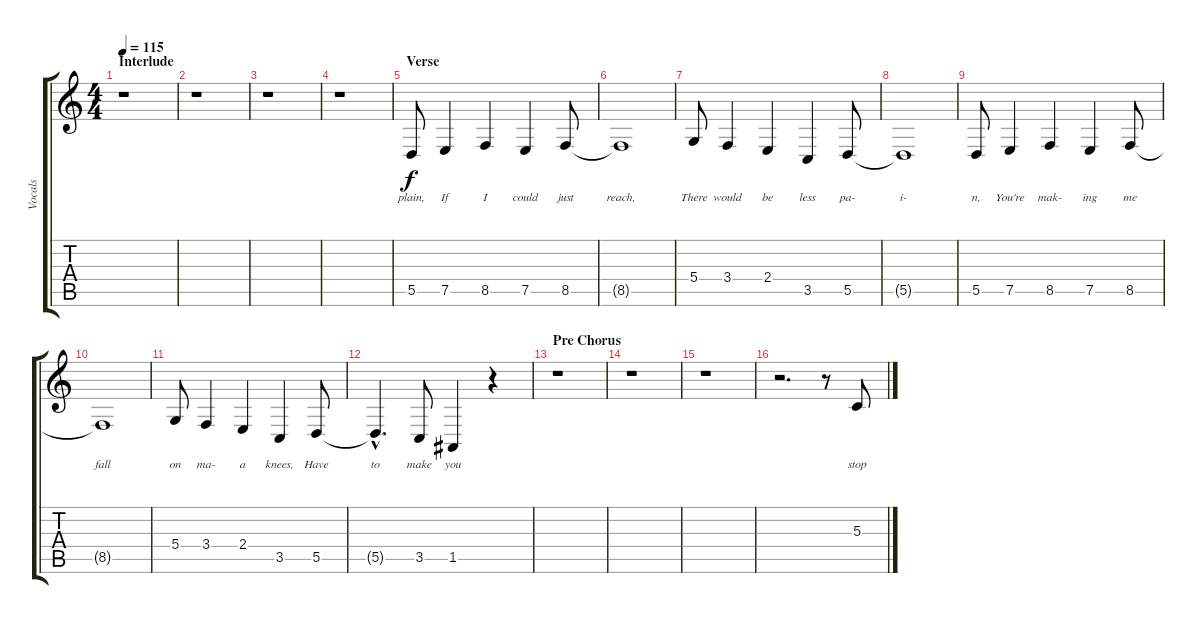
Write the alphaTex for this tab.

\track ("Vocals" "Vocals") {instrument lead8bassandlead}
\staff {score tabs}
\tuning (E4 B3 G3 D3 A2 D2) {hide}
\ts (4 4)
\section ("" "Interlude")
\tempo 115
\clef g2
\ks c
r.1{dy f} |
r.1 |
r.1 |
r.1 |
\section ("" "Verse")
5.5.8{lyrics (0 "plain,") lyrics (1 "") lyrics (2 "") lyrics (3 "") lyrics (4 "")} 7.5.4{lyrics (0 "If") lyrics (1 "") lyrics (2 "") lyrics (3 "") lyrics (4 "")} 8.5.4{lyrics (0 "I") lyrics (1 "") lyrics (2 "") lyrics (3 "") lyrics (4 "")} 7.5.4{lyrics (0 "could") lyrics (1 "") lyrics (2 "") lyrics (3 "") lyrics (4 "")} 8.5.8{lyrics (0 "just") lyrics (1 "") lyrics (2 "") lyrics (3 "") lyrics (4 "")} |
8.5{t}.1{lyrics (0 "reach,") lyrics (1 "") lyrics (2 "") lyrics (3 "") lyrics (4 "")} |
5.4.8{lyrics (0 "There") lyrics (1 "") lyrics (2 "") lyrics (3 "") lyrics (4 "")} 3.4.4{lyrics (0 "would") lyrics (1 "") lyrics (2 "") lyrics (3 "") lyrics (4 "")} 2.4.4{lyrics (0 "be") lyrics (1 "") lyrics (2 "") lyrics (3 "") lyrics (4 "")} 3.5.4{lyrics (0 "less") lyrics (1 "") lyrics (2 "") lyrics (3 "") lyrics (4 "")} 5.5.8{lyrics (0 "pa-") lyrics (1 "") lyrics (2 "") lyrics (3 "") lyrics (4 "")} |
5.5{t}.1{lyrics (0 "i-") lyrics (1 "") lyrics (2 "") lyrics (3 "") lyrics (4 "")} |
5.5.8{lyrics (0 "n,") lyrics (1 "") lyrics (2 "") lyrics (3 "") lyrics (4 "")} 7.5.4{lyrics (0 "You're") lyrics (1 "") lyrics (2 "") lyrics (3 "") lyrics (4 "")} 8.5.4{lyrics (0 "mak-") lyrics (1 "") lyrics (2 "") lyrics (3 "") lyrics (4 "")} 7.5.4{lyrics (0 "ing") lyrics (1 "") lyrics (2 "") lyrics (3 "") lyrics (4 "")} 8.5.8{lyrics (0 "me") lyrics (1 "") lyrics (2 "") lyrics (3 "") lyrics (4 "")} |
8.5{t}.1{lyrics (0 "fall") lyrics (1 "") lyrics (2 "") lyrics (3 "") lyrics (4 "")} |
5.4.8{lyrics (0 "on") lyrics (1 "") lyrics (2 "") lyrics (3 "") lyrics (4 "")} 3.4.4{lyrics (0 "ma-") lyrics (1 "") lyrics (2 "") lyrics (3 "") lyrics (4 "")} 2.4.4{lyrics (0 "a") lyrics (1 "") lyrics (2 "") lyrics (3 "") lyrics (4 "")} 3.5.4{lyrics (0 "knees,") lyrics (1 "") lyrics (2 "") lyrics (3 "") lyrics (4 "")} 5.5.8{lyrics (0 "Have") lyrics (1 "") lyrics (2 "") lyrics (3 "") lyrics (4 "")} |
5.5{hac t}.4{d lyrics (0 "to") lyrics (1 "") lyrics (2 "") lyrics (3 "") lyrics (4 "")} 3.5.8{lyrics (0 "make") lyrics (1 "") lyrics (2 "") lyrics (3 "") lyrics (4 "")} 1.5.4{lyrics (0 "you") lyrics (1 "") lyrics (2 "") lyrics (3 "") lyrics (4 "")} r.4 |
\section ("" "Pre Chorus")
r.1 |
r.1 |
r.1 |
r.2{d} r.8 5.3.8{lyrics (0 "stop") lyrics (1 "") lyrics (2 "") lyrics (3 "") lyrics (4 "")}
